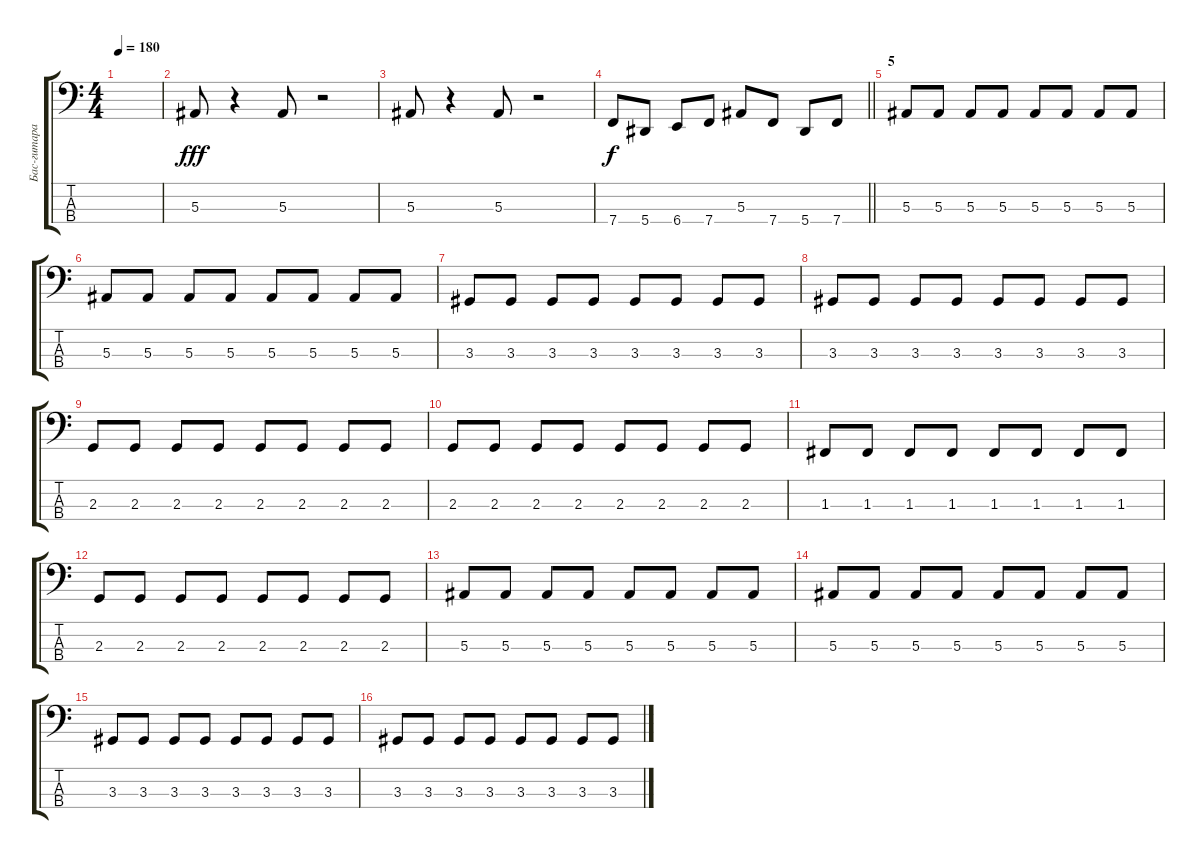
\track ("Бас-гитара" "Бас-гитара") {instrument electricbassfinger}
\staff {score tabs}
\tuning (Eb2 Bb1 F1 Bb0) {hide}
\ts (4 4)
\tempo 180
\clef f4
\ks c
|
5.3.8{dy fff} r.4 5.3.8 r.2 |
5.3.8 r.4 5.3.8 r.2 |
\barLineRight lightlight
7.4.8{dy f} 5.4.8 6.4.8 7.4.8 5.3.8 7.4.8 5.4.8 7.4.8 |
\section ("" "5")
5.3.8 5.3.8 5.3.8 5.3.8 5.3.8 5.3.8 5.3.8 5.3.8 |
5.3.8 5.3.8 5.3.8 5.3.8 5.3.8 5.3.8 5.3.8 5.3.8 |
3.3.8 3.3.8 3.3.8 3.3.8 3.3.8 3.3.8 3.3.8 3.3.8 |
3.3.8 3.3.8 3.3.8 3.3.8 3.3.8 3.3.8 3.3.8 3.3.8 |
2.3.8 2.3.8 2.3.8 2.3.8 2.3.8 2.3.8 2.3.8 2.3.8 |
2.3.8 2.3.8 2.3.8 2.3.8 2.3.8 2.3.8 2.3.8 2.3.8 |
1.3.8 1.3.8 1.3.8 1.3.8 1.3.8 1.3.8 1.3.8 1.3.8 |
2.3.8 2.3.8 2.3.8 2.3.8 2.3.8 2.3.8 2.3.8 2.3.8 |
5.3.8 5.3.8 5.3.8 5.3.8 5.3.8 5.3.8 5.3.8 5.3.8 |
5.3.8 5.3.8 5.3.8 5.3.8 5.3.8 5.3.8 5.3.8 5.3.8 |
3.3.8 3.3.8 3.3.8 3.3.8 3.3.8 3.3.8 3.3.8 3.3.8 |
3.3.8 3.3.8 3.3.8 3.3.8 3.3.8 3.3.8 3.3.8 3.3.8
